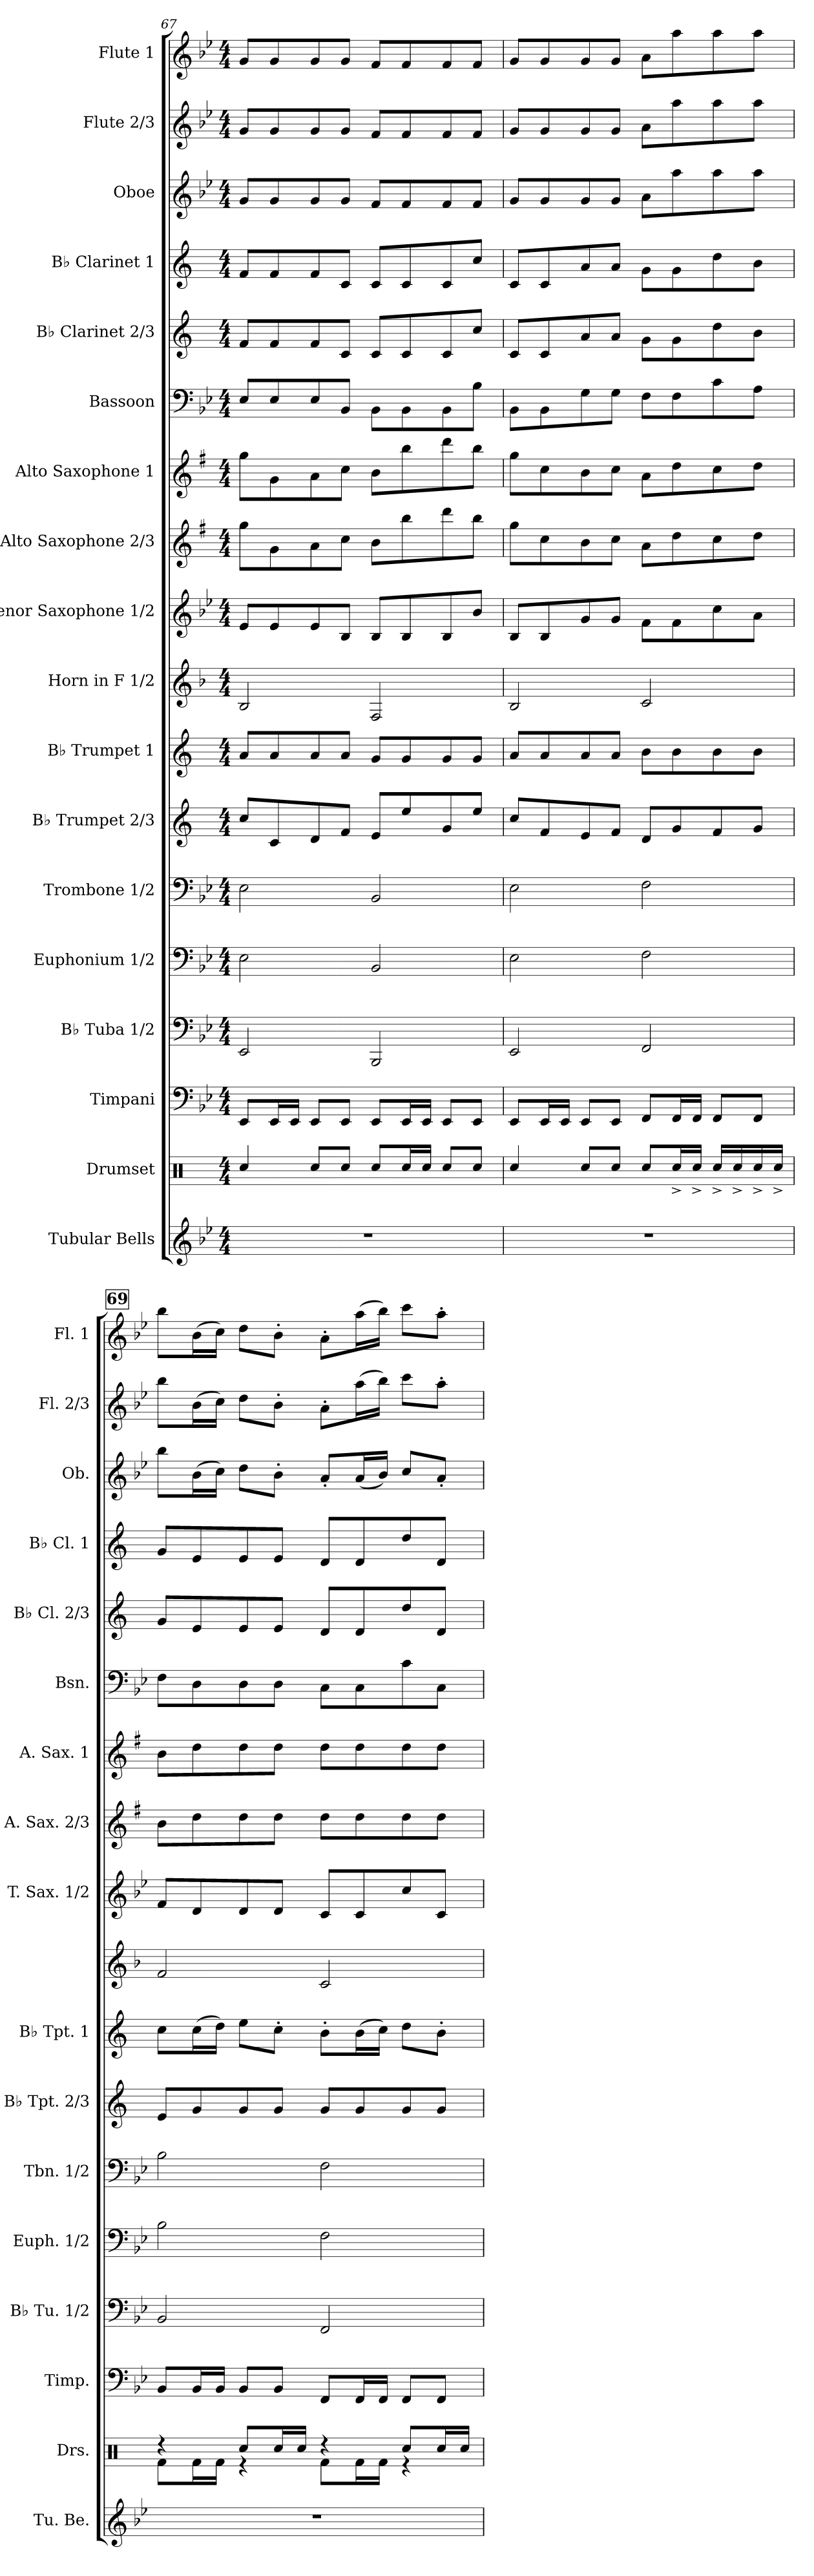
**kern	**kern	**kern	**kern	**kern	**kern	**kern	**kern	**kern	**kern	**kern	**kern	**kern	**kern	**kern	**kern	**kern	**kern
*part18	*part17	*part16	*part15	*part14	*part13	*part12	*part11	*part10	*part9	*part8	*part7	*part6	*part5	*part4	*part3	*part2	*part1
*staff18	*staff17	*staff16	*staff15	*staff14	*staff13	*staff12	*staff11	*staff10	*staff9	*staff8	*staff7	*staff6	*staff5	*staff4	*staff3	*staff2	*staff1
*I"Tubular Bells	*I"Drumset	*I"Timpani	*I"B♭ Tuba 1/2	*I"Euphonium 1/2	*I"Trombone 1/2	*I"B♭ Trumpet 2/3	*I"B♭ Trumpet 1	*I"Horn in F 1/2	*I"Tenor Saxophone 1/2	*I"Alto Saxophone 2/3	*I"Alto Saxophone 1	*I"Bassoon	*I"B♭ Clarinet 2/3	*I"B♭ Clarinet 1	*I"Oboe	*I"Flute 2/3	*I"Flute 1
*I'Tu. Be.	*I'Drs.	*I'Timp.	*I'B♭ Tu. 1/2	*I'Euph. 1/2	*I'Tbn. 1/2	*I'B♭ Tpt. 2/3	*I'B♭ Tpt. 1	*	*I'T. Sax. 1/2	*I'A. Sax. 2/3	*I'A. Sax. 1	*I'Bsn.	*I'B♭ Cl. 2/3	*I'B♭ Cl. 1	*I'Ob.	*I'Fl. 2/3	*I'Fl. 1
*clefG2	*clefX	*clefF4	*clefF4	*clefF4	*clefF4	*clefG2	*clefG2	*clefG2	*clefG2	*clefG2	*clefG2	*clefF4	*clefG2	*clefG2	*clefG2	*clefG2	*clefG2
*	*	*	*	*	*	*ITrd1c2	*ITrd1c2	*ITrd4c7	*ITrd8c14	*ITrd5c9	*ITrd5c9	*	*ITrd1c2	*ITrd1c2	*	*	*
*k[b-e-]	*k[]	*k[b-e-]	*k[b-e-]	*k[b-e-]	*k[b-e-]	*k[b-e-]	*k[b-e-]	*k[b-e-]	*k[b-e-]	*k[b-e-]	*k[b-e-]	*k[b-e-]	*k[b-e-]	*k[b-e-]	*k[b-e-]	*k[b-e-]	*k[b-e-]
*M4/4	*M4/4	*M4/4	*M4/4	*M4/4	*M4/4	*M4/4	*M4/4	*M4/4	*M4/4	*M4/4	*M4/4	*M4/4	*M4/4	*M4/4	*M4/4	*M4/4	*M4/4
=67	=67	=67	=67	=67	=67	=67	=67	=67	=67	=67	=67	=67	=67	=67	=67	=67	=67
1r	4Rcc/	8EE-/L	2EE-/	2E-\	2E-\	8b-/L	8g/L	2E-/	8E-/L	8b-\L	8b-\L	8E-/L	8e-/L	8e-/L	8g/L	8g/L	8g/L
.	.	16EE-/L	.	.	.	8B-/	8g/	.	8E-/	8B-\	8B-\	8E-/	8e-/	8e-/	8g/	8g/	8g/
.	.	16EE-/JJ	.	.	.	.	.	.	.	.	.	.	.	.	.	.	.
.	8Rcc/L	8EE-/L	.	.	.	8c/	8g/	.	8E-/	8c\	8c\	8E-/	8e-/	8e-/	8g/	8g/	8g/
.	8Rcc/J	8EE-/J	.	.	.	8e-/J	8g/J	.	8BB-/J	8e-\J	8e-\J	8BB-/J	8B-/J	8B-/J	8g/J	8g/J	8g/J
.	8Rcc/L	8EE-/L	2BBB-/	2BB-/	2BB-/	8d/L	8f/L	2BB-/	8BB-/L	8d\L	8d\L	8BB-\L	8B-/L	8B-/L	8f/L	8f/L	8f/L
.	16Rcc/L	16EE-/L	.	.	.	8dd/	8f/	.	8BB-/	8dd\	8dd\	8BB-\	8B-/	8B-/	8f/	8f/	8f/
.	16Rcc/JJ	16EE-/JJ	.	.	.	.	.	.	.	.	.	.	.	.	.	.	.
.	8Rcc/L	8EE-/L	.	.	.	8f/	8f/	.	8BB-/	8ff\	8ff\	8BB-\	8B-/	8B-/	8f/	8f/	8f/
.	8Rcc/J	8EE-/J	.	.	.	8dd/J	8f/J	.	8B-/J	8dd\J	8dd\J	8B-\J	8b-/J	8b-/J	8f/J	8f/J	8f/J
=68	=68	=68	=68	=68	=68	=68	=68	=68	=68	=68	=68	=68	=68	=68	=68	=68	=68
1r	4Rcc/	8EE-/L	2EE-/	2E-\	2E-\	8b-/L	8g/L	2E-/	8BB-/L	8b-\L	8b-\L	8BB-\L	8B-/L	8B-/L	8g/L	8g/L	8g/L
.	.	16EE-/L	.	.	.	8e-/	8g/	.	8BB-/	8e-\	8e-\	8BB-\	8B-/	8B-/	8g/	8g/	8g/
.	.	16EE-/JJ	.	.	.	.	.	.	.	.	.	.	.	.	.	.	.
.	8Rcc/L	8EE-/L	.	.	.	8d/	8g/	.	8G/	8d\	8d\	8G\	8g/	8g/	8g/	8g/	8g/
.	8Rcc/J	8EE-/J	.	.	.	8e-/J	8g/J	.	8G/J	8e-\J	8e-\J	8G\J	8g/J	8g/J	8g/J	8g/J	8g/J
.	8Rcc/L	8FF/L	2FF/	2F\	2F\	8c/L	8a\L	2F/	8F\L	8c\L	8c\L	8F\L	8f\L	8f\L	8a\L	8a\L	8a\L
.	16Rcc^/L	16FF/L	.	.	.	8f/	8a\	.	8F\	8f\	8f\	8F\	8f\	8f\	8aa\	8aa\	8aa\
.	16Rcc^/JJ	16FF/JJ	.	.	.	.	.	.	.	.	.	.	.	.	.	.	.
.	16Rcc^/LL	8FF/L	.	.	.	8e-/	8a\	.	8c\	8e-\	8e-\	8c\	8cc\	8cc\	8aa\	8aa\	8aa\
.	16Rcc^/	.	.	.	.	.	.	.	.	.	.	.	.	.	.	.	.
.	16Rcc^/	8FF/J	.	.	.	8f/J	8a\J	.	8A\J	8f\J	8f\J	8A\J	8a\J	8a\J	8aa\J	8aa\J	8aa\J
.	16Rcc^/JJ	.	.	.	.	.	.	.	.	.	.	.	.	.	.	.	.
!!LO:REH:place=s1:a:B:fs=14:t=69
=69	=69	=69	=69	=69	=69	=69	=69	=69	=69	=69	=69	=69	=69	=69	=69	=69	=69
*	*^	*	*	*	*	*	*	*	*	*	*	*	*	*	*	*	*
1r	4r	8Rf\L	8BB-/L	2BB-/	2B-\	2B-\	8d/L	8b-\L	2B-/	8F/L	8d\L	8d\L	8F\L	8f/L	8f/L	8bb-\L	8bb-\L	8bb-\L
.	.	16Rf\L	16BB-/L	.	.	.	8f/	(16b-\L	.	8D/	8f\	8f\	8D\	8d/	8d/	(16b-\L	(16b-\L	(16b-\L
.	.	16Rf\JJ	16BB-/JJ	.	.	.	.	16cc\JJ)	.	.	.	.	.	.	.	16cc\JJ)	16cc\JJ)	16cc\JJ)
.	8Rcc/L	4r	8BB-/L	.	.	.	8f/	8dd\L	.	8D/	8f\	8f\	8D\	8d/	8d/	8dd\L	8dd\L	8dd\L
.	16Rcc/L	.	8BB-/J	.	.	.	8f/J	8b-'\J	.	8D/J	8f\J	8f\J	8D\J	8d/J	8d/J	8b-'\J	8b-'\J	8b-'\J
.	16Rcc/JJ	.	.	.	.	.	.	.	.	.	.	.	.	.	.	.	.	.
.	4r	8Rf\L	8FF/L	2FF/	2F\	2F\	8f/L	8a'\L	2F/	8C/L	8f\L	8f\L	8C\L	8c/L	8c/L	8a'/L	8a'\L	8a'\L
.	.	16Rf\L	16FF/L	.	.	.	8f/	(16a\L	.	8C/	8f\	8f\	8C\	8c/	8c/	(16a/L	(16aa\L	(16aa\L
.	.	16Rf\JJ	16FF/JJ	.	.	.	.	16b-\JJ)	.	.	.	.	.	.	.	16b-/JJ)	16bb-\JJ)	16bb-\JJ)
.	8Rcc/L	4r	8FF/L	.	.	.	8f/	8cc\L	.	8c/	8f\	8f\	8c\	8cc/	8cc/	8cc/L	8ccc\L	8ccc\L
.	16Rcc/L	.	8FF/J	.	.	.	8f/J	8a'\J	.	8C/J	8f\J	8f\J	8C\J	8c/J	8c/J	8a'/J	8aa'\J	8aa'\J
.	16Rcc/JJ	.	.	.	.	.	.	.	.	.	.	.	.	.	.	.	.	.
*	*v	*v	*	*	*	*	*	*	*	*	*	*	*	*	*	*	*	*
=	=	=	=	=	=	=	=	=	=	=	=	=	=	=	=	=	=
*-	*-	*-	*-	*-	*-	*-	*-	*-	*-	*-	*-	*-	*-	*-	*-	*-	*-
